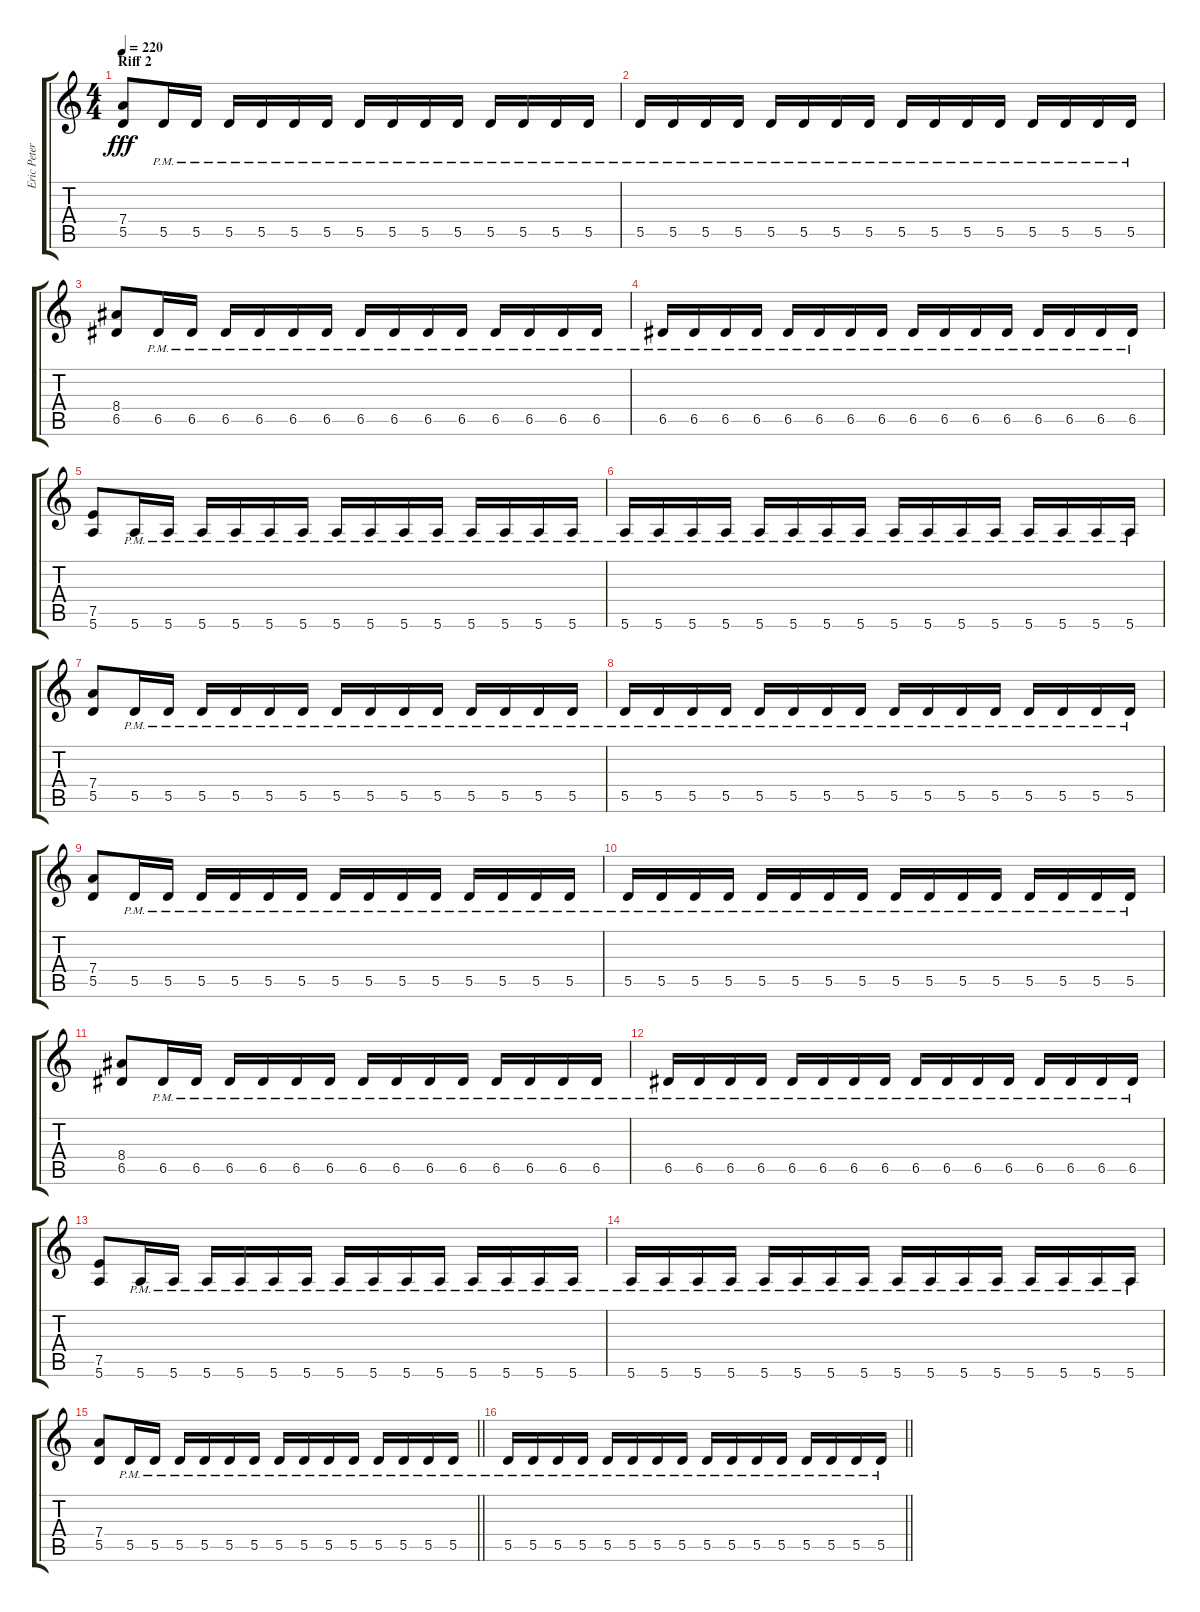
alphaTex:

\track ("Eric Peterson (Rhytm Guitar)" "Eric Peter") {instrument distortionguitar}
\staff {score tabs}
\tuning (E4 B3 G3 D3 A2 E2) {hide}
\ts (4 4)
\section ("" "Riff 2")
\tempo 220
\clef g2
\ks c
(7.4 5.5).8{dy fff} 5.5{pm}.16 5.5{pm}.16 5.5{pm}.16 5.5{pm}.16 5.5{pm}.16 5.5{pm}.16 5.5{pm}.16 5.5{pm}.16 5.5{pm}.16 5.5{pm}.16 5.5{pm}.16 5.5{pm}.16 5.5{pm}.16 5.5{pm}.16 |
5.5{pm}.16 5.5{pm}.16 5.5{pm}.16 5.5{pm}.16 5.5{pm}.16 5.5{pm}.16 5.5{pm}.16 5.5{pm}.16 5.5{pm}.16 5.5{pm}.16 5.5{pm}.16 5.5{pm}.16 5.5{pm}.16 5.5{pm}.16 5.5{pm}.16 5.5{pm}.16 |
(8.4 6.5).8 6.5{pm}.16 6.5{pm}.16 6.5{pm}.16 6.5{pm}.16 6.5{pm}.16 6.5{pm}.16 6.5{pm}.16 6.5{pm}.16 6.5{pm}.16 6.5{pm}.16 6.5{pm}.16 6.5{pm}.16 6.5{pm}.16 6.5{pm}.16 |
6.5{pm}.16 6.5{pm}.16 6.5{pm}.16 6.5{pm}.16 6.5{pm}.16 6.5{pm}.16 6.5{pm}.16 6.5{pm}.16 6.5{pm}.16 6.5{pm}.16 6.5{pm}.16 6.5{pm}.16 6.5{pm}.16 6.5{pm}.16 6.5{pm}.16 6.5{pm}.16 |
(7.5 5.6).8 5.6{pm}.16 5.6{pm}.16 5.6{pm}.16 5.6{pm}.16 5.6{pm}.16 5.6{pm}.16 5.6{pm}.16 5.6{pm}.16 5.6{pm}.16 5.6{pm}.16 5.6{pm}.16 5.6{pm}.16 5.6{pm}.16 5.6{pm}.16 |
5.6{pm}.16 5.6{pm}.16 5.6{pm}.16 5.6{pm}.16 5.6{pm}.16 5.6{pm}.16 5.6{pm}.16 5.6{pm}.16 5.6{pm}.16 5.6{pm}.16 5.6{pm}.16 5.6{pm}.16 5.6{pm}.16 5.6{pm}.16 5.6{pm}.16 5.6{pm}.16 |
(7.4 5.5).8 5.5{pm}.16 5.5{pm}.16 5.5{pm}.16 5.5{pm}.16 5.5{pm}.16 5.5{pm}.16 5.5{pm}.16 5.5{pm}.16 5.5{pm}.16 5.5{pm}.16 5.5{pm}.16 5.5{pm}.16 5.5{pm}.16 5.5{pm}.16 |
5.5{pm}.16 5.5{pm}.16 5.5{pm}.16 5.5{pm}.16 5.5{pm}.16 5.5{pm}.16 5.5{pm}.16 5.5{pm}.16 5.5{pm}.16 5.5{pm}.16 5.5{pm}.16 5.5{pm}.16 5.5{pm}.16 5.5{pm}.16 5.5{pm}.16 5.5{pm}.16 |
(7.4 5.5).8 5.5{pm}.16 5.5{pm}.16 5.5{pm}.16 5.5{pm}.16 5.5{pm}.16 5.5{pm}.16 5.5{pm}.16 5.5{pm}.16 5.5{pm}.16 5.5{pm}.16 5.5{pm}.16 5.5{pm}.16 5.5{pm}.16 5.5{pm}.16 |
5.5{pm}.16 5.5{pm}.16 5.5{pm}.16 5.5{pm}.16 5.5{pm}.16 5.5{pm}.16 5.5{pm}.16 5.5{pm}.16 5.5{pm}.16 5.5{pm}.16 5.5{pm}.16 5.5{pm}.16 5.5{pm}.16 5.5{pm}.16 5.5{pm}.16 5.5{pm}.16 |
(8.4 6.5).8 6.5{pm}.16 6.5{pm}.16 6.5{pm}.16 6.5{pm}.16 6.5{pm}.16 6.5{pm}.16 6.5{pm}.16 6.5{pm}.16 6.5{pm}.16 6.5{pm}.16 6.5{pm}.16 6.5{pm}.16 6.5{pm}.16 6.5{pm}.16 |
6.5{pm}.16 6.5{pm}.16 6.5{pm}.16 6.5{pm}.16 6.5{pm}.16 6.5{pm}.16 6.5{pm}.16 6.5{pm}.16 6.5{pm}.16 6.5{pm}.16 6.5{pm}.16 6.5{pm}.16 6.5{pm}.16 6.5{pm}.16 6.5{pm}.16 6.5{pm}.16 |
(7.5 5.6).8 5.6{pm}.16 5.6{pm}.16 5.6{pm}.16 5.6{pm}.16 5.6{pm}.16 5.6{pm}.16 5.6{pm}.16 5.6{pm}.16 5.6{pm}.16 5.6{pm}.16 5.6{pm}.16 5.6{pm}.16 5.6{pm}.16 5.6{pm}.16 |
5.6{pm}.16 5.6{pm}.16 5.6{pm}.16 5.6{pm}.16 5.6{pm}.16 5.6{pm}.16 5.6{pm}.16 5.6{pm}.16 5.6{pm}.16 5.6{pm}.16 5.6{pm}.16 5.6{pm}.16 5.6{pm}.16 5.6{pm}.16 5.6{pm}.16 5.6{pm}.16 |
\barLineRight lightlight
(7.4 5.5).8 5.5{pm}.16 5.5{pm}.16 5.5{pm}.16 5.5{pm}.16 5.5{pm}.16 5.5{pm}.16 5.5{pm}.16 5.5{pm}.16 5.5{pm}.16 5.5{pm}.16 5.5{pm}.16 5.5{pm}.16 5.5{pm}.16 5.5{pm}.16 |
\barLineRight lightlight
5.5{pm}.16 5.5{pm}.16 5.5{pm}.16 5.5{pm}.16 5.5{pm}.16 5.5{pm}.16 5.5{pm}.16 5.5{pm}.16 5.5{pm}.16 5.5{pm}.16 5.5{pm}.16 5.5{pm}.16 5.5{pm}.16 5.5{pm}.16 5.5{pm}.16 5.5{pm}.16
